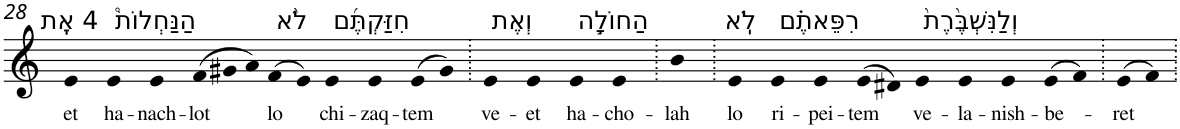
**kern	**text
*part1	*part1
*staff1	*staff1
*I"Piano	*
*I'Pno	*
!!LO:PB:g=z
*clefG2	*
*k[]	*
=28	=28
!LO:TX:a:t=4 אֶֽת	!
!	!LO:LY:b
4e	et
!LO:TX:a:t=הַנַּחְלוֹת֩	!
!	!LO:LY:b
4e	ha-
!	!LO:LY:b
4e	-nach-
*Xtuplet	*
!	!LO:LY:b
(>12f	-lot
12g#X	.
12a)	.
!LO:TX:a:t=לֹ֨א	!
!	!LO:LY:b
(>8f	lo
8e)	.
!LO:TX:a:t=חִזַּקְתֶּ֜ם	!
!	!LO:LY:b
4e	chi-
!	!LO:LY:b
4e	-zaq-
!	!LO:LY:b
(>8e	-tem
8g#)	.
=29.	=29.
!LO:TX:a:t=וְאֶת	!
!	!LO:LY:b
4e	ve-
!	!LO:LY:b
4e	-et
!LO:TX:a:t=הַחוֹלָ֣ה	!
!	!LO:LY:b
4e	ha-
!	!LO:LY:b
4e	-cho-
=30.	=30.
!	!LO:LY:b
4b	-lah
=31.	=31.
!LO:TX:a:t=לֹֽא	!
!	!LO:LY:b
4e	lo
!LO:TX:a:t=רִפֵּאתֶ֗ם	!
!	!LO:LY:b
4e	ri-
!	!LO:LY:b
4e	-pei-
!	!LO:LY:b
(>8e	-tem
8d#X)	.
!LO:TX:a:t=וְלַנִּשְׁבֶּ֙רֶת֙	!
!	!LO:LY:b
4e	ve-
!	!LO:LY:b
4e	-la-
!	!LO:LY:b
4e	-nish-
!	!LO:LY:b
(>8e	-be-
8f)	.
=32.	=32.
!	!LO:LY:b
(>8e	-ret
8f)	.
=.	=.
*-	*-
